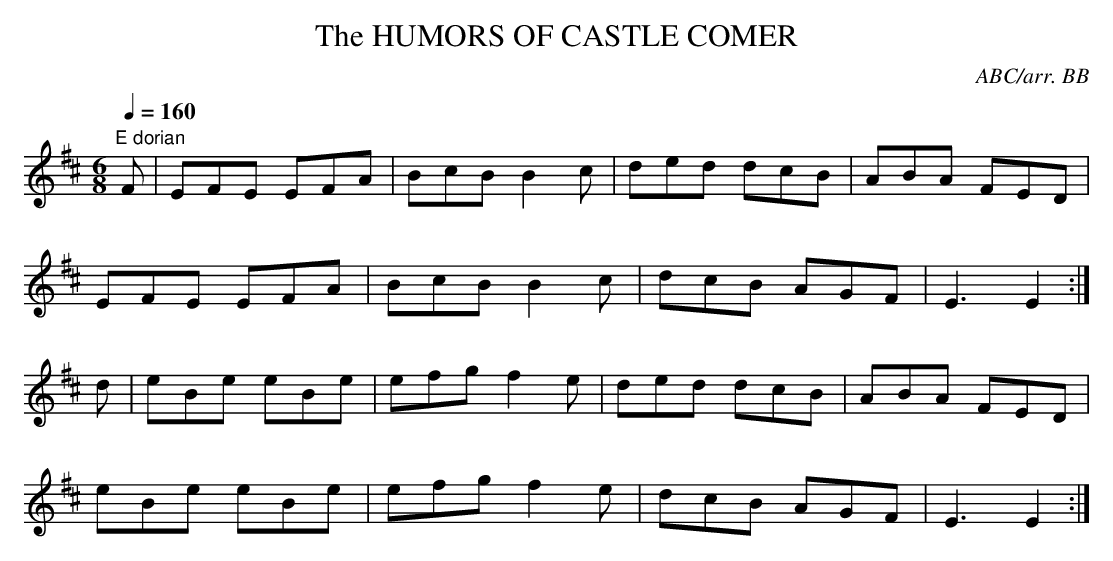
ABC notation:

X:1
T:HUMORS OF CASTLE COMER, The
C:ABC/arr. BB
Q:1/4=160
L:1/8
M:6/8
K:D
"E dorian"
F|EFE EFA|BcB B2c|ded dcB|ABA FED|
EFE EFA|BcB B2c|dcB AGF|E3 E2 :|
d|eBe eBe|efg f2e|ded dcB|ABA FED|
eBe eBe|efg f2e|dcB AGF|E3 E2 :|
